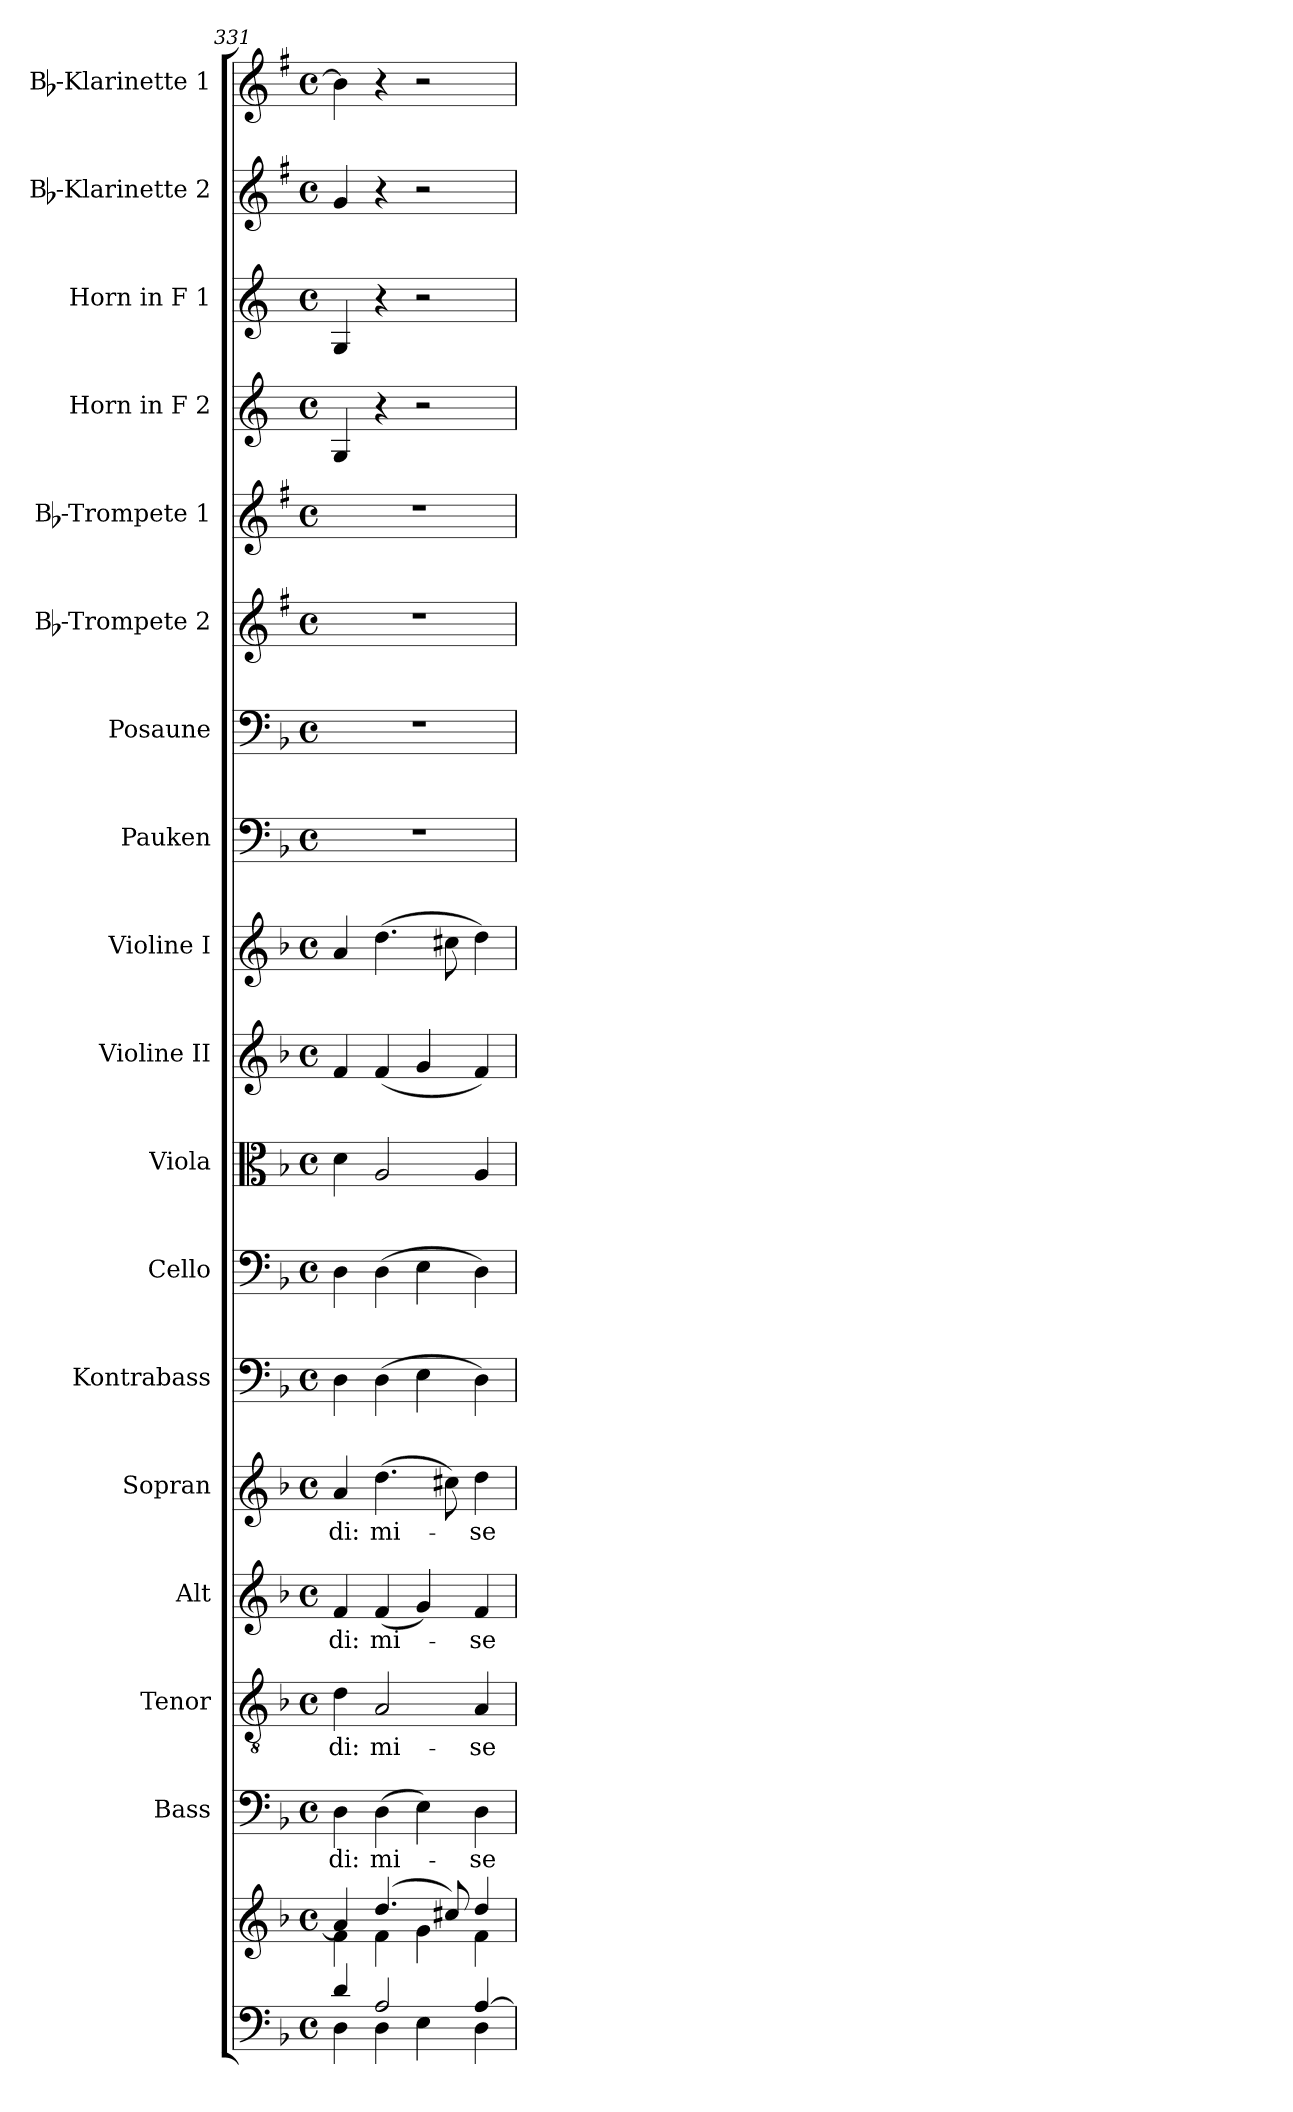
**kern	**kern	**kern	**text	**kern	**text	**kern	**text	**kern	**text	**kern	**kern	**kern	**kern	**kern	**kern	**kern	**kern	**kern	**kern	**kern	**kern	**kern
*part18	*part18	*part17	*part17	*part16	*part16	*part15	*part15	*part14	*part14	*part13	*part12	*part11	*part10	*part9	*part8	*part7	*part6	*part5	*part4	*part3	*part2	*part1
*staff19	*staff18	*staff17	*staff17	*staff16	*staff16	*staff15	*staff15	*staff14	*staff14	*staff13	*staff12	*staff11	*staff10	*staff9	*staff8	*staff7	*staff6	*staff5	*staff4	*staff3	*staff2	*staff1
*	*	*I"Bass	*	*I"Tenor	*	*I"Alt	*	*I"Sopran	*	*I"Kontrabass	*I"Cello	*I"Viola	*I"Violine II	*I"Violine I	*I"Pauken	*I"Posaune	*I"Bb-Trompete 2	*I"Bb-Trompete 1	*I"Horn in F 2	*I"Horn in F 1	*I"Bb-Klarinette 2	*I"Bb-Klarinette 1
*	*	*I'B.	*	*I'T.	*	*I'A.	*	*I'S.	*	*I'Kb.	*	*I'Vla.	*I'Vl. II	*I'Vl. I	*I'Pk.	*I'Pos.	*I'Bb Trp. 2	*I'Bb Trp. 1	*	*	*I'Bb Kl. 2	*I'Bb Kl. 1
*clefF4	*clefG2	*clefF4	*	*clefGv2	*	*clefG2	*	*clefG2	*	*clefF4	*clefF4	*clefC3	*clefG2	*clefG2	*clefF4	*clefF4	*clefG2	*clefG2	*clefG2	*clefG2	*clefG2	*clefG2
*	*	*	*	*	*	*	*	*	*	*ITrd7c12	*	*	*	*	*	*	*ITrd1c2	*ITrd1c2	*ITrd4c7	*ITrd4c7	*ITrd1c2	*ITrd1c2
*k[b-]	*k[b-]	*k[b-]	*	*k[b-]	*	*k[b-]	*	*k[b-]	*	*k[b-]	*k[b-]	*k[b-]	*k[b-]	*k[b-]	*k[b-]	*k[b-]	*k[b-]	*k[b-]	*k[b-]	*k[b-]	*k[b-]	*k[b-]
*F:	*F:	*F:	*	*F:	*	*F:	*	*F:	*	*F:	*F:	*F:	*F:	*F:	*F:	*F:	*F:	*F:	*F:	*F:	*F:	*F:
*M4/4	*M4/4	*M4/4	*	*M4/4	*	*M4/4	*	*M4/4	*	*M4/4	*M4/4	*M4/4	*M4/4	*M4/4	*M4/4	*M4/4	*M4/4	*M4/4	*M4/4	*M4/4	*M4/4	*M4/4
*met(c)	*met(c)	*met(c)	*	*met(c)	*	*met(c)	*	*met(c)	*	*met(c)	*met(c)	*met(c)	*met(c)	*met(c)	*met(c)	*met(c)	*met(c)	*met(c)	*met(c)	*met(c)	*met(c)	*met(c)
=331	=331	=331	=331	=331	=331	=331	=331	=331	=331	=331	=331	=331	=331	=331	=331	=331	=331	=331	=331	=331	=331	=331
*^	*^	*	*	*	*	*	*	*	*	*	*	*	*	*	*	*	*	*	*	*	*	*
!	!	!	!	!	!LO:LY:b	!	!LO:LY:b	!	!LO:LY:b	!	!LO:LY:b	!	!	!	!	!	!	!	!	!	!	!	!	!
4d/	4D\	4a/]	4f\	4D\	-di:	4d\	-di:	4f/	-di:	4a/	-di:	4DD\	4D\	4d\	4f/	4a/	1r	1r	1r	1r	4C/	4C/	4f/	4a\]
!	!	!	!	!	!LO:LY:b	!	!LO:LY:b	!	!LO:LY:b	!	!LO:LY:b	!	!	!	!	!	!	!	!	!	!	!	!	!
2A/	4D\	(4.dd/	4f\	(>4D\	mi-	2A/	mi-	(<4f/	mi-	(>4.dd\	mi-	(>4DD\	(>4D\	2A/	(<4f/	(>4.dd\	.	.	.	.	4r	4r	4r	4r
.	4E\	.	4g\	4E\)	.	.	.	4g/)	.	.	.	4EE\	4E\	.	4g/	.	.	.	.	.	2r	2r	2r	2r
.	.	8cc#X/)	.	.	.	.	.	.	.	8cc#X\)	.	.	.	.	.	8cc#X\	.	.	.	.	.	.	.	.
!	!	!	!	!	!LO:LY:b	!	!LO:LY:b	!	!LO:LY:b	!	!LO:LY:b	!	!	!	!	!	!	!	!	!	!	!	!	!
[>4A/	4D\	4dd/	4f\	4D\	-se-	4A/	-se-	4f/	-se-	4dd\	-se-	4DD\)	4D\)	4A/	4f/)	4dd\)	.	.	.	.	.	.	.	.
*v	*v	*	*	*	*	*	*	*	*	*	*	*	*	*	*	*	*	*	*	*	*	*	*	*
*	*v	*v	*	*	*	*	*	*	*	*	*	*	*	*	*	*	*	*	*	*	*	*	*
=	=	=	=	=	=	=	=	=	=	=	=	=	=	=	=	=	=	=	=	=	=	=
*-	*-	*-	*-	*-	*-	*-	*-	*-	*-	*-	*-	*-	*-	*-	*-	*-	*-	*-	*-	*-	*-	*-
